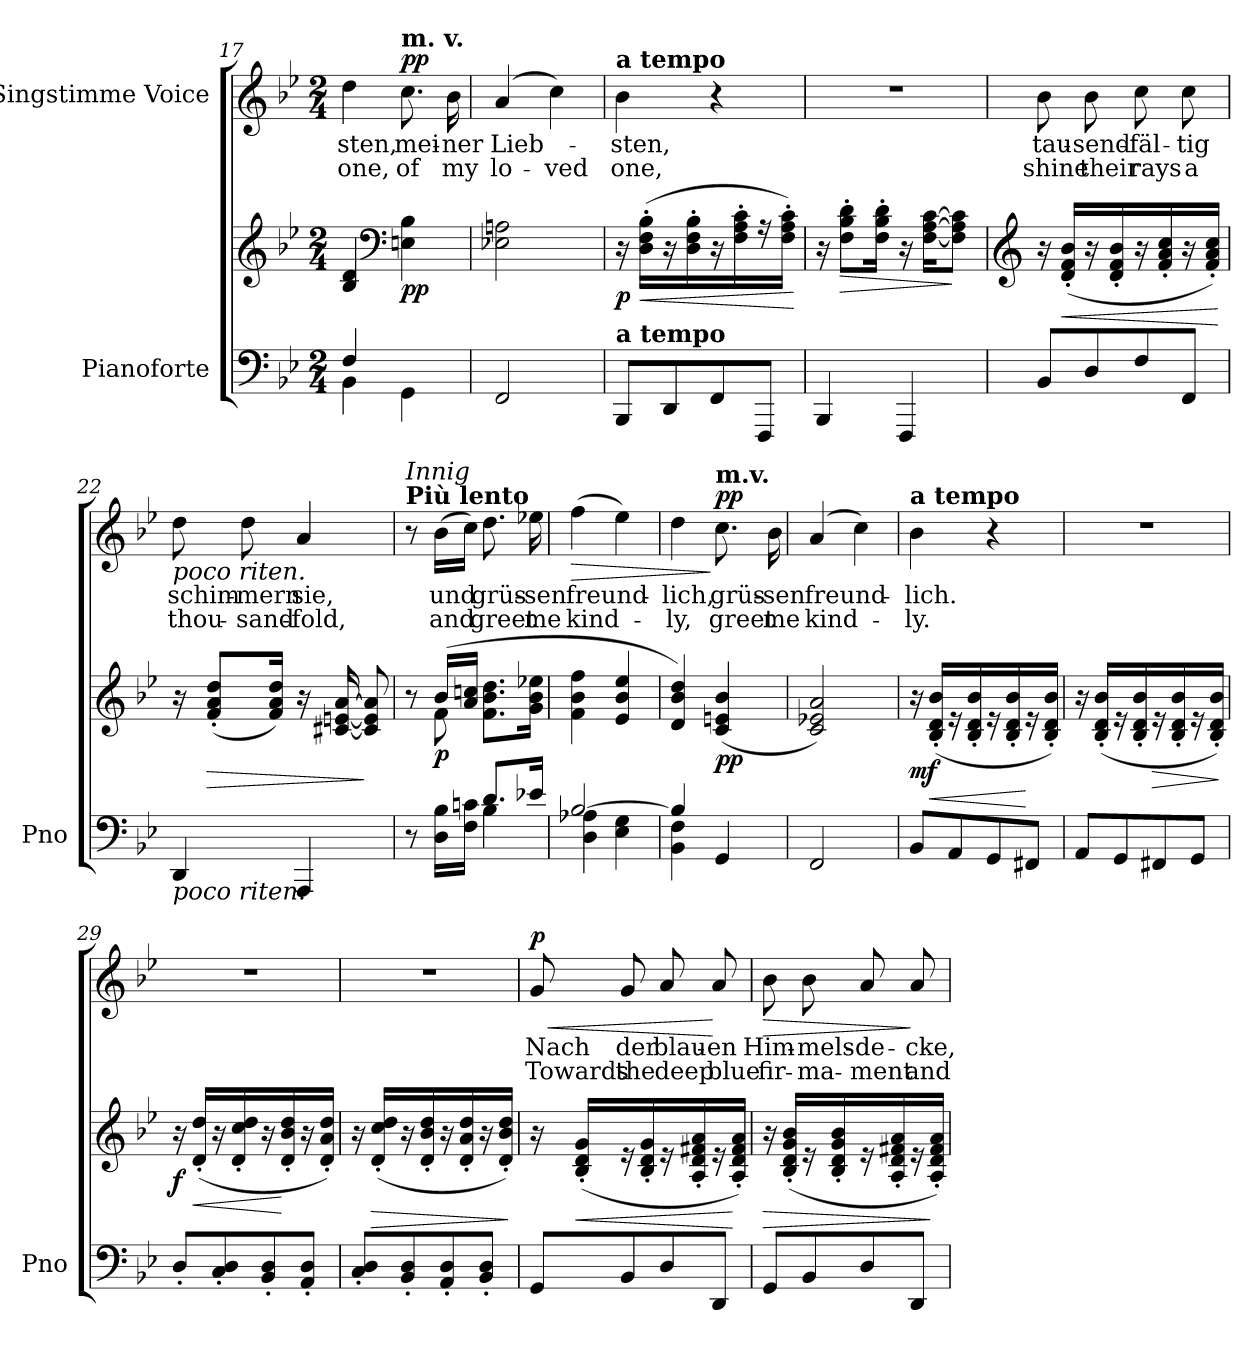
**kern	**kern	**dynam	**kern	**text	**text	**dynam
*part2	*part2	*part2	*part1	*part1	*part1	*part1
*staff3	*staff2	*staff2/3	*staff1	*staff1	*staff1	*staff1
*I"Pianoforte	*	*	*I"Singstimme Voice	*	*	*
*I'Pno	*	*	*	*	*	*
!!LO:LB:g=z
*clefF4	*clefG2	*	*clefG2	*	*	*
*k[b-e-]	*k[b-e-]	*	*k[b-e-]	*	*	*
*M2/4	*M2/4	*	*M2/4	*	*	*
=17	=17	=17	=17	=17	=17	=17
*^	*	*	*	*	*	*
!	!	!	!	!	!LO:LY:b	!LO:LY:b	!
4F/	4BB-\	4B-/ 4d/	.	4dd\	-sten,	one,	.
*	*	*clefF4	*	*	*	*	*
!	!	!	!	!LO:TX:a:B:t=m. v.	!	!	!
!	!	!	!LO:DY:b	!	!LO:LY:b	!LO:LY:b	!LO:DY:a
4ryy	4GG\	4En\ 4B-\	pp	8.cc\	mei-	of	pp
!	!	!	!	!	!LO:LY:b	!LO:LY:b	!
.	.	.	.	16b-\	-ner	my	.
*v	*v	*	*	*	*	*	*
=18	=18	=18	=18	=18	=18	=18
!	!	!	!	!LO:LY:b	!LO:LY:b	!
2FF/	2E-X\ 2An\	.	(4a/	Lieb-	lo-	.
!	!	!	!	!	!LO:LY:b	!
.	.	.	4cc\)	.	-ved	.
=19	=19	=19	=19	=19	=19	=19
!	!	!	!LO:TX:a:B:t=a tempo	!	!	!
!LO:TX:a:B:t=a tempo	!	!	!	!	!	!
!	!	!LO:DY:b	!	!LO:LY:b	!LO:LY:b	!
8BBB-/L	16r	p	4b-\	-sten,	one,	.
!	!	!LO:HP:b	!	!	!	!
.	(16D\' 16F\' 16B-\'LL	<	.	.	.	.
8DD/	16r	.	.	.	.	.
.	16D\' 16F\' 16B-\'	.	.	.	.	.
8FF/	16r	.	4r	.	.	.
.	16F\' 16A\' 16c\'	.	.	.	.	.
8FFF/J	16r	.	.	.	.	.
.	16F\' 16A\' 16c\'JJ)	.	.	.	.	.
.	.	[	.	.	.	.
=20	=20	=20	=20	=20	=20	=20
4BBB-/	16r	.	2r	.	.	.
!	!	!LO:HP:b	!	!	!	!
.	8F\' 8B-\' 8d\'L	>	.	.	.	.
.	16F\' 16B-\' 16d\'Jk	.	.	.	.	.
4FFF/	16r	.	.	.	.	.
.	[16F\ [16A\ [16c\KL	.	.	.	.	.
.	8F\] 8A\] 8c\]J	]	.	.	.	.
=21	=21	=21	=21	=21	=21	=21
*	*clefG2	*	*	*	*	*
!	!	!	!	!LO:LY:b	!LO:LY:b	!
8BB-/L	16r	.	8b-\	tau-	shine	.
!	!	!LO:HP:b	!	!	!	!
.	(16d/' 16f/' 16b-/'LL	<	.	.	.	.
!	!	!	!	!LO:LY:b	!LO:LY:b	!
8D/	16r	.	8b-\	-send-	their	.
.	16d/' 16f/' 16b-/'	.	.	.	.	.
!	!	!	!	!LO:LY:b	!LO:LY:b	!
8F/	16r	.	8cc\	-fäl-	rays	.
.	16f/' 16a/' 16cc/'	.	.	.	.	.
!	!	!	!	!LO:LY:b	!LO:LY:b	!
8FF/J	16r	.	8cc\	-tig	a	.
.	16f/' 16a/' 16cc/'JJ)	.	.	.	.	.
.	.	[	.	.	.	.
=22	=22	=22	=22	=22	=22	=22
!	!	!	!LO:TX:b:i:t=poco riten.	!	!	!
!LO:TX:b:i:t=poco riten.	!	!	!	!	!	!
!	!	!	!	!LO:LY:b	!LO:LY:b	!
4DD/	16r	.	8dd\	schim-	thou-	.
!	!	!LO:HP:b	!	!	!	!
.	(8f/' 8a/' 8dd/'L	>	.	.	.	.
!	!	!	!	!LO:LY:b	!LO:LY:b	!
.	.	.	8dd\	-mern	-sand-	.
.	16f/ 16a/ 16dd/Jk)	.	.	.	.	.
!	!	!	!	!LO:LY:b	!LO:LY:b	!
4AAA/	16r	.	4a/	sie,	-fold,	.
.	[16c#X/ [16en/ [16a/	.	.	.	.	.
.	8c#/] 8e/] 8a/]	]	.	.	.	.
!!LO:PB:g=z
=23	=23	=23	=23	=23	=23	=23
*^	*^	*	*	*	*	*
!	!	!	!	!	!LO:TX:a:B:t=Più lento	!	!	!
!	!	!	!	!	!LO:TX:a:i:t=Innig	!	!	!
8r	4ryy	8r	8ryy	.	8r	.	.	.
!	!	!	!	!LO:DY:b	!	!LO:LY:b	!LO:LY:b	!
16D\ 16B-\LL	.	(16b-/LL	8f\	p	(16b-\LL	und	and	.
16F\ 16cn\JJ	.	16a/ 16ccn/JJ	.	.	16cc\JJ)	.	.	.
!	!	!	!	!	!	!LO:LY:b	!LO:LY:b	!
8.d/L	4B-\	8.f\ 8.b-\ 8.dd\L	4ryy	.	8.dd\	grüs-	greet	.
!	!	!	!	!	!	!LO:LY:b	!LO:LY:b	!
16e-X/Jk	.	16g\ 16b-\ 16ee-X\Jk	.	.	16ee-X\	-sen	me	.
*	*	*v	*v	*	*	*	*	*
=24	=24	=24	=24	=24	=24	=24	=24
!	!	!	!	!	!LO:LY:b	!LO:LY:b	!LO:HP:b
[2B-/	4D\ 4A-X\	4f\ 4b-\ 4ff\	.	(4ff\	freund-	kind-	>
.	4E-\ 4G\	4e-/ 4b-/ 4ee-/	.	4ee-\)	.	.	.
=25	=25	=25	=25	=25	=25	=25	=25
!	!	!	!	!	!LO:LY:b	!LO:LY:b	!
4B-/]	4BB-\ 4F\	4d/ 4b-/ 4dd/)	.	4dd\	-lich,	-ly,	.
!	!	!	!	!LO:TX:a:B:t=m.v.	!	!	!
!	!	!	!LO:DY:b	!	!LO:LY:b	!LO:LY:b	!LO:DY:n=1:a
4GG/	4ryy	(4c/ 4en/ 4b-/	pp	8.cc\	grüs-	greet	] pp
!	!	!	!	!	!LO:LY:b	!LO:LY:b	!
.	.	.	.	16b-\	-sen	me	.
*v	*v	*	*	*	*	*	*
=26	=26	=26	=26	=26	=26	=26
!	!	!	!	!LO:LY:b	!LO:LY:b	!
2FF/	2c/ 2e-X/ 2a/)	.	(4a/	freund-	kind-	.
.	.	.	4cc\)	.	.	.
=27	=27	=27	=27	=27	=27	=27
!	!	!	!LO:TX:a:B:t=a tempo	!	!	!
!	!	!LO:DY:b	!	!LO:LY:b	!LO:LY:b	!
8BB-/L	16r	mf	4b-\	-lich.	-ly.	.
!	!	!LO:HP:b	!	!	!	!
.	(16B-/' 16d/' 16b-/'LL	<	.	.	.	.
8AA/	16r	.	.	.	.	.
.	16B-/' 16d/' 16b-/'	.	.	.	.	.
8GG/	16r	.	4r	.	.	.
.	16B-/' 16d/' 16b-/'	.	.	.	.	.
8FF#X/J	16r	[	.	.	.	.
.	16B-/' 16d/' 16b-/'JJ)	.	.	.	.	.
=28	=28	=28	=28	=28	=28	=28
8AA/L	16r	.	2r	.	.	.
.	(16B-/' 16d/' 16b-/'LL	.	.	.	.	.
8GG/	16r	.	.	.	.	.
.	16B-/' 16d/' 16b-/'	.	.	.	.	.
!	!	!LO:HP:b	!	!	!	!
8FF#X/	16r	>	.	.	.	.
.	16B-/' 16d/' 16b-/'	.	.	.	.	.
8GG/J	16r	.	.	.	.	.
.	16B-/' 16d/' 16b-/'JJ)	.	.	.	.	.
.	.	]	.	.	.	.
=29	=29	=29	=29	=29	=29	=29
!	!	!LO:DY:b	!	!	!	!
8D'/L	16r	f	2r	.	.	.
!	!	!LO:HP:b	!	!	!	!
.	(16d/' 16dd/'LL	<	.	.	.	.
8C/' 8D/'	16r	.	.	.	.	.
.	16d/' 16cc/' 16dd/'	.	.	.	.	.
8BB-/' 8D/'	16r	.	.	.	.	.
.	16d/' 16b-/' 16dd/'	[	.	.	.	.
8AA/' 8D/'J	16r	.	.	.	.	.
.	16d/' 16a/' 16dd/'JJ)	.	.	.	.	.
!!LO:LB:g=z
=30	=30	=30	=30	=30	=30	=30
8C/' 8D/'L	16r	.	2r	.	.	.
!	!	!LO:HP:b	!	!	!	!
.	(16d/' 16cc/' 16dd/'LL	>	.	.	.	.
8BB-/' 8D/'	16r	.	.	.	.	.
.	16d/' 16b-/' 16dd/'	.	.	.	.	.
8AA/' 8D/'	16r	.	.	.	.	.
.	16d/' 16a/' 16dd/'	.	.	.	.	.
8BB-/' 8D/'J	16r	.	.	.	.	.
.	16d/' 16b-/' 16dd/'JJ)	.	.	.	.	.
.	.	]	.	.	.	.
=31	=31	=31	=31	=31	=31	=31
!	!	!	!	!LO:LY:b	!LO:LY:b	!LO:HP:b
!	!	!	!	!	!	!LO:DY:n=1:a
8GG/L	16r	.	8g/	Nach	Towards	< p
!	!	!LO:HP:b	!	!	!	!
.	(16B-/' 16d/' 16g/'LL	<	.	.	.	.
!	!	!	!	!LO:LY:b	!LO:LY:b	!
8BB-/	16r	.	8g/	der	the	.
.	16B-/' 16d/' 16g/'	.	.	.	.	.
!	!	!	!	!LO:LY:b	!LO:LY:b	!
8D/	16r	.	8a/	blau-	deep	.
.	16A/' 16d/' 16f#X/' 16a/'	.	.	.	.	.
!	!	!	!	!LO:LY:b	!LO:LY:b	!
8DD/J	16r	.	8a/	-en	blue	[
.	16A/' 16d/' 16f#/' 16a/'JJ)	[	.	.	.	.
=32	=32	=32	=32	=32	=32	=32
!	!	!LO:HP:b	!	!LO:LY:b	!LO:LY:b	!LO:HP:b
8GG/L	16r	>	8b-\	Him-	fir-	>
.	(16B-/' 16d/' 16g/' 16b-/'LL	.	.	.	.	.
!	!	!	!	!LO:LY:b	!LO:LY:b	!
8BB-/	16r	.	8b-\	-mels-	-ma-	.
.	16B-/' 16d/' 16g/' 16b-/'	.	.	.	.	.
!	!	!	!	!LO:LY:b	!LO:LY:b	!
8D/	16r	.	8a/	-de-	-ment	.
.	16A/' 16d/' 16f#X/' 16a/'	.	.	.	.	.
!	!	!	!	!LO:LY:b	!LO:LY:b	!
8DD/J	16r	.	8a/	-cke,	and	]
.	16A/' 16d/' 16f#/' 16a/'JJ)	]	.	.	.	.
=	=	=	=	=	=	=
*-	*-	*-	*-	*-	*-	*-
